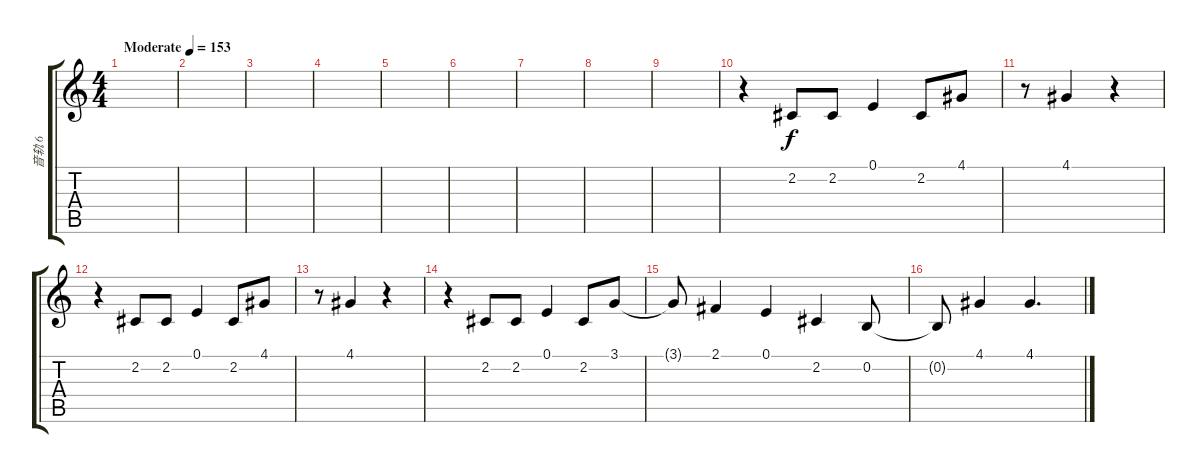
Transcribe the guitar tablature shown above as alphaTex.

\track ("音轨 6" "音轨 6") {instrument voiceoohs}
\staff {score tabs}
\tuning (E4 B3 G3 D3 A2 E2) {hide}
\ts (4 4)
\tempo (153 "Moderate")
\clef g2
\ks c
|
|
|
|
|
|
|
|
|
r.4 2.2.8 2.2.8 0.1.4 2.2.8 4.1.8 |
r.8 4.1.4 r.4 |
r.4 2.2.8 2.2.8 0.1.4 2.2.8 4.1.8 |
r.8 4.1.4 r.4 |
r.4 2.2.8 2.2.8 0.1.4 2.2.8 3.1.8 |
3.1{t}.8 2.1.4 0.1.4 2.2.4 0.2.8 |
0.2{t}.8 4.1.4 4.1.4{d}
